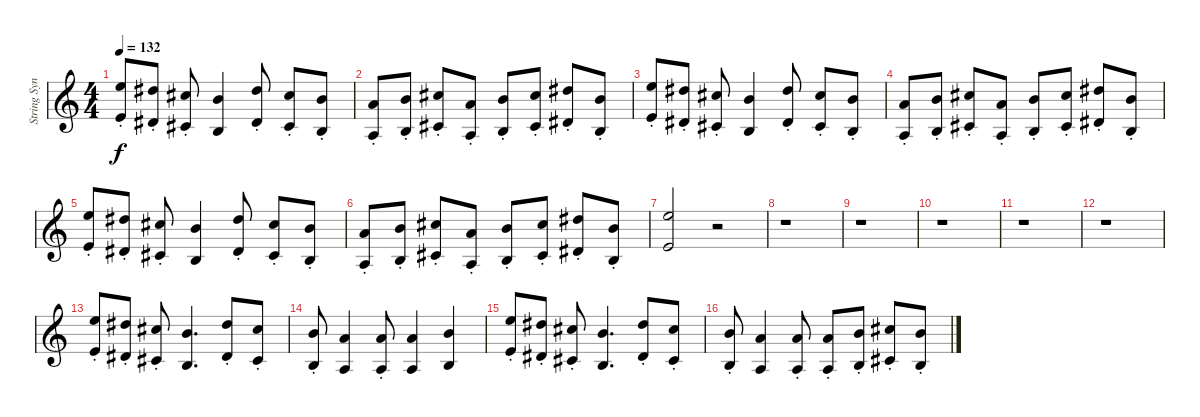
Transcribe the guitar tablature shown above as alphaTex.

\track ("String Synth" "String Syn") {instrument stringensemble1}
\staff {score}
\tuning (E4 B3 G3 D3 A2 E2) {hide}
\ts (4 4)
\tempo 132
\clef g2
\ks c
(12.1{st} 14.4{st}).8{dy f} (11.1{st} 13.4{st}).8 (9.1{st} 11.4{st}).8 (7.1 9.4).4 (11.1{st} 8.3{st}).8 (9.1{st} 11.4{st}).8 (7.1{st} 0.2{st}).8 |
(5.1{st} 7.4{st}).8 (7.1{st} 0.2{st}).8 (9.1{st} 6.3{st}).8 (5.1{st} 7.4{st}).8 (7.1{st} 0.2{st}).8 (9.1{st} 11.4{st}).8 (11.1{st} 13.4{st}).8 (7.1{st} 0.2{st}).8 |
(12.1{st} 14.4{st}).8 (11.1{st} 13.4{st}).8 (9.1{st} 11.4{st}).8 (7.1 9.4).4 (11.1{st} 8.3{st}).8 (9.1{st} 11.4{st}).8 (7.1{st} 0.2{st}).8 |
(5.1{st} 7.4{st}).8 (7.1{st} 0.2{st}).8 (9.1{st} 6.3{st}).8 (5.1{st} 7.4{st}).8 (7.1{st} 0.2{st}).8 (9.1{st} 11.4{st}).8 (11.1{st} 13.4{st}).8 (7.1{st} 0.2{st}).8 |
(12.1{st} 14.4{st}).8 (11.1{st} 13.4{st}).8 (9.1{st} 11.4{st}).8 (7.1 9.4).4 (11.1{st} 8.3{st}).8 (9.1{st} 11.4{st}).8 (7.1{st} 0.2{st}).8 |
(5.1{st} 7.4{st}).8 (7.1{st} 0.2{st}).8 (9.1{st} 6.3{st}).8 (5.1{st} 7.4{st}).8 (7.1{st} 0.2{st}).8 (9.1{st} 11.4{st}).8 (11.1{st} 13.4{st}).8 (7.1{st} 0.2{st}).8 |
(12.1 14.4).2 r.2 |
r.1 |
r.1 |
r.1 |
r.1 |
r.1 |
(0.1 17.2{st}).8 (16.2{st} 18.5).8 (18.3{st} 16.5).8 (0.2 16.3).4{d} (16.2{st} 18.5).8 (18.3{st} 16.5).8 |
(0.2 16.3{st}).8 (14.3 12.5).4 (14.3{st} 12.5).8 (14.3 12.5).4 (12.2 14.5).4 |
(12.1{st} 14.4).8 (11.1{st} 13.4).8 (9.1{st} 11.4).8 (7.1 9.4).4{d} (11.1{st} 8.3).8 (9.1{st} 11.4).8 |
(7.1{st} 0.2).8 (5.1 7.4).4 (5.1{st} 7.4).8 (5.1{st} 7.4{st}).8 (7.1{st} 0.2{st}).8 (9.1{st} 11.4{st}).8 (7.1{st} 0.2{st}).8
